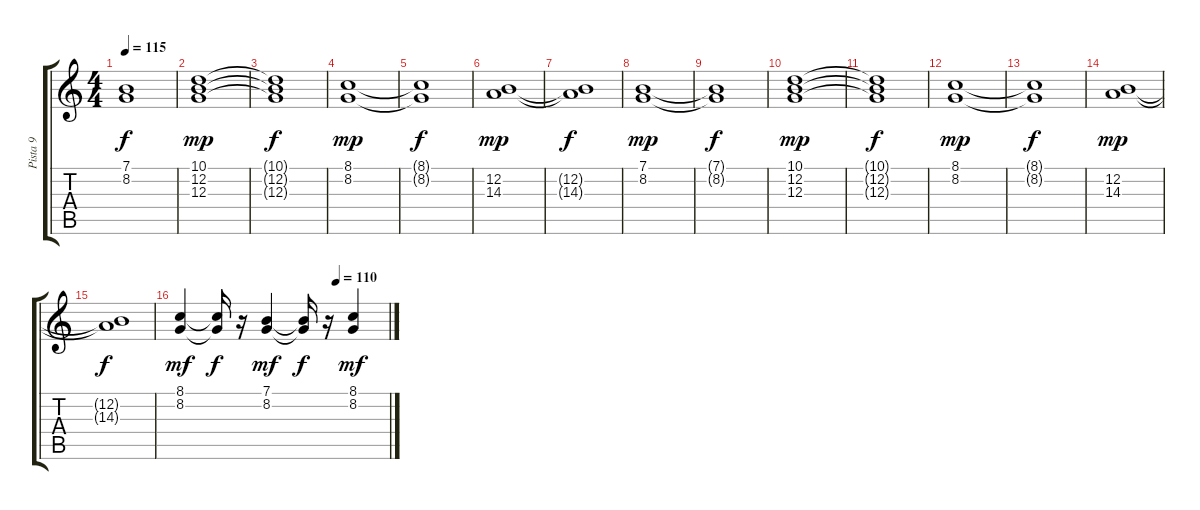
\track ("Pista 9" "Pista 9") {instrument pad4choir}
\staff {score tabs}
\tuning (E4 B3 G3 D3 A2 E2) {hide}
\ts (4 4)
\tempo 115
\clef g2
\ks c
(7.1{t} 8.2{t}).1{dy f} |
(10.1 12.2 12.3).1{dy mp} |
(10.1{t} 12.2{t} 12.3{t}).1{dy f} |
(8.1 8.2).1{dy mp} |
(8.1{t} 8.2{t}).1{dy f} |
(12.2 14.3).1{dy mp} |
(12.2{t} 14.3{t}).1{dy f} |
(7.1 8.2).1{dy mp} |
(7.1{t} 8.2{t}).1{dy f} |
(10.1 12.2 12.3).1{dy mp} |
(10.1{t} 12.2{t} 12.3{t}).1{dy f} |
(8.1 8.2).1{dy mp} |
(8.1{t} 8.2{t}).1{dy f} |
(12.2 14.3).1{dy mp} |
(12.2{t} 14.3{t}).1{dy f} |
\tempo (110 0.75)
(8.1 8.2).4{dy mf} (8.1{t} 8.2{t}).16{dy f} r.16 (7.1 8.2).4{dy mf} (7.1{t} 8.2{t}).16{dy f} r.16 (8.1 8.2).4{dy mf}
